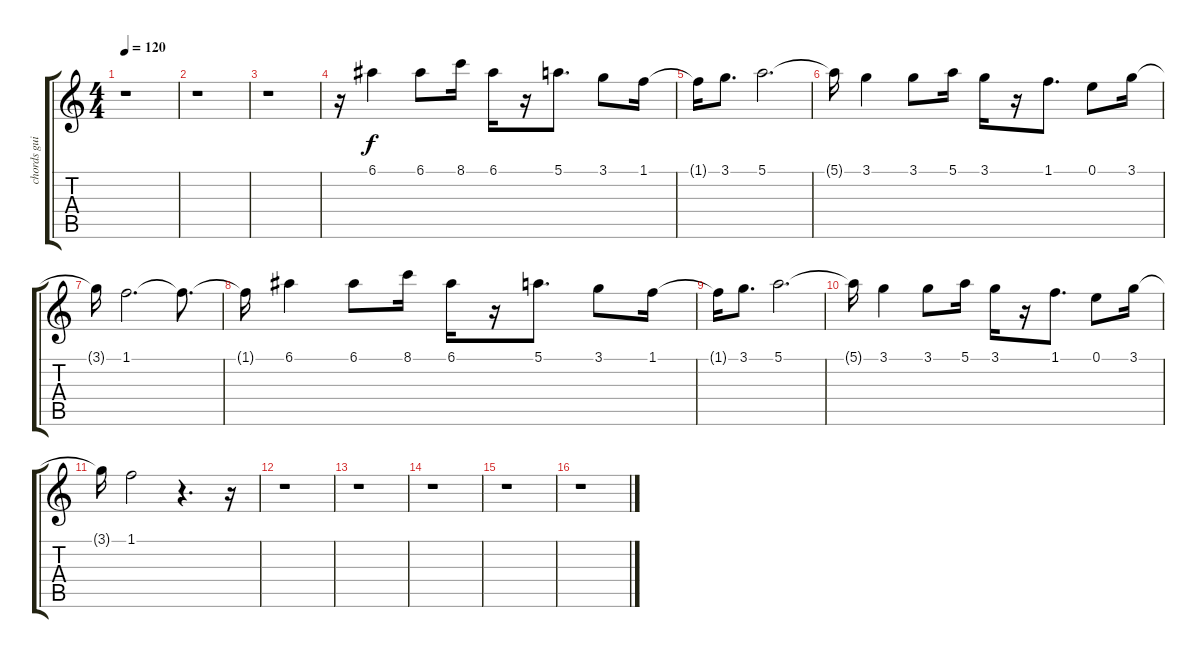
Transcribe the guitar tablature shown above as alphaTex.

\track ("chords guitar" "chords gui") {instrument electricguitarjazz}
\staff {score tabs}
\tuning (E4 B3 G3 D3 A2 E2) {hide}
\ts (4 4)
\tempo 120
\clef g2
\ks c
r.1{dy f} |
r.1 |
r.1 |
r.16 6.1.4 6.1.8 8.1.16 6.1.16 r.16 5.1.8{d} 3.1.8 1.1.16 |
1.1{t}.16 3.1.8{d} 5.1.2{d} |
5.1{t}.16 3.1.4 3.1.8 5.1.16 3.1.16 r.16 1.1.8{d} 0.1.8 3.1.16 |
3.1{t}.16 1.1.2{d} 1.1{t}.8{d} |
1.1{t}.16 6.1.4 6.1.8 8.1.16 6.1.16 r.16 5.1.8{d} 3.1.8 1.1.16 |
1.1{t}.16 3.1.8{d} 5.1.2{d} |
5.1{t}.16 3.1.4 3.1.8 5.1.16 3.1.16 r.16 1.1.8{d} 0.1.8 3.1.16 |
3.1{t}.16 1.1.2 r.4{d} r.16 |
r.1 |
r.1 |
r.1 |
r.1 |
r.1
